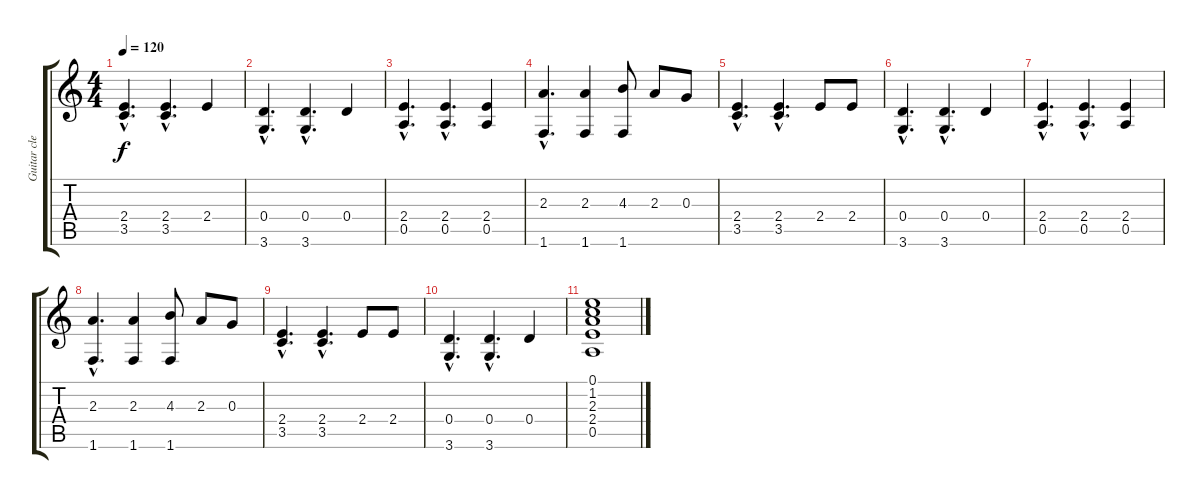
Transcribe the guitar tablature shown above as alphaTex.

\track ("Guitar clean" "Guitar cle") {instrument electricguitarclean}
\staff {score tabs}
\tuning (E4 B3 G3 D3 A2 E2) {hide}
\ts (4 4)
\tempo 120
\clef g2
\ks c
(2.4{hac} 3.5{hac}).4{d dy f} (2.4{hac} 3.5{hac}).4{d} 2.4.4 |
(0.4{hac} 3.6{hac}).4{d} (0.4{hac} 3.6{hac}).4{d} 0.4.4 |
(2.4{hac} 0.5{hac}).4{d} (2.4{hac} 0.5{hac}).4{d} (2.4 0.5).4 |
(2.3{hac} 1.6{hac}).4{d} (2.3 1.6).4 (4.3 1.6).8 2.3.8 0.3.8 |
(2.4{hac} 3.5{hac}).4{d} (2.4{hac} 3.5{hac}).4{d} 2.4.8 2.4.8 |
(0.4{hac} 3.6{hac}).4{d} (0.4{hac} 3.6{hac}).4{d} 0.4.4 |
(2.4{hac} 0.5{hac}).4{d} (2.4{hac} 0.5{hac}).4{d} (2.4 0.5).4 |
(2.3{hac} 1.6{hac}).4{d} (2.3 1.6).4 (4.3 1.6).8 2.3.8 0.3.8 |
(2.4{hac} 3.5{hac}).4{d} (2.4{hac} 3.5{hac}).4{d} 2.4.8 2.4.8 |
(0.4{hac} 3.6{hac}).4{d} (0.4{hac} 3.6{hac}).4{d} 0.4.4 |
(0.1 1.2 2.3 2.4 0.5).1
